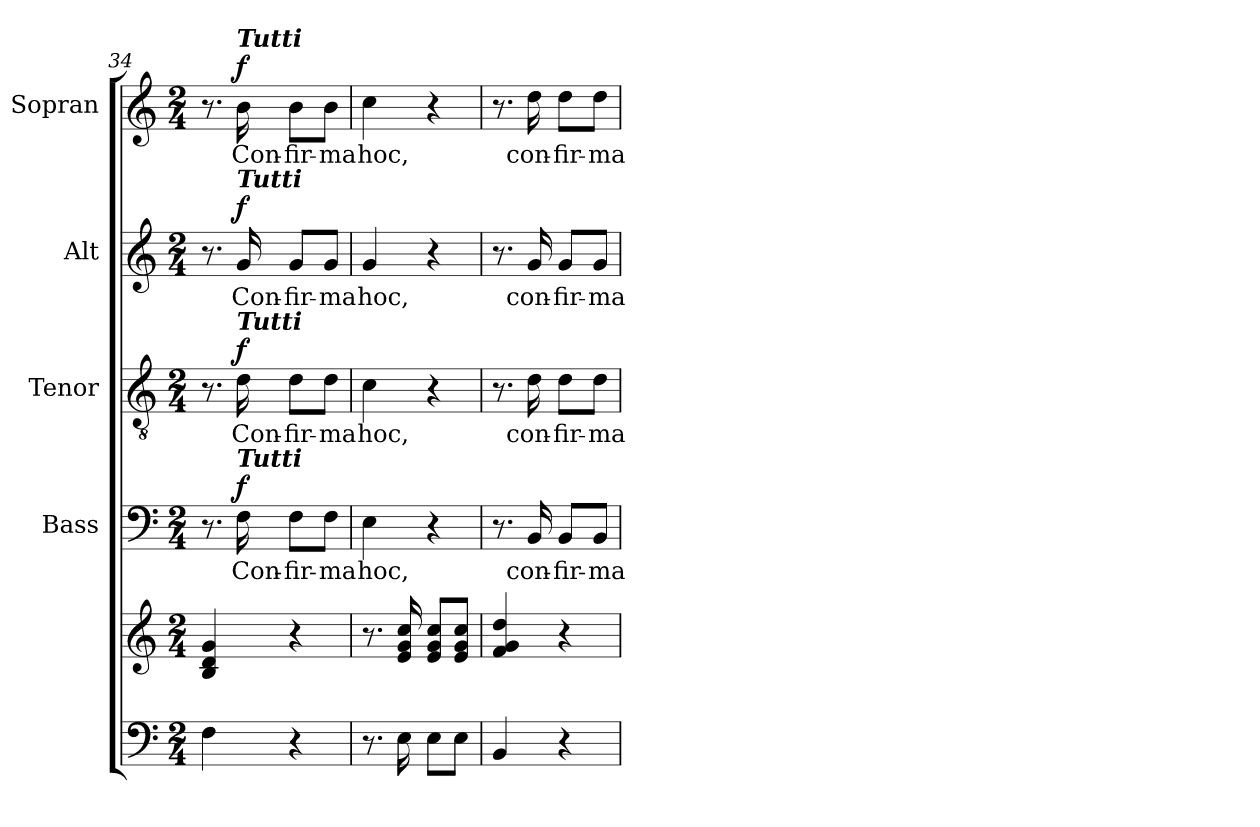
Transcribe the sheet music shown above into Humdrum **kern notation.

**kern	**kern	**kern	**text	**dynam	**kern	**text	**dynam	**kern	**text	**dynam	**kern	**text	**dynam
*part5	*part5	*part4	*part4	*part4	*part3	*part3	*part3	*part2	*part2	*part2	*part1	*part1	*part1
*staff6	*staff5	*staff4	*staff4	*staff4	*staff3	*staff3	*staff3	*staff2	*staff2	*staff2	*staff1	*staff1	*staff1
*	*	*I"Bass	*	*	*I"Tenor	*	*	*I"Alt	*	*	*I"Sopran	*	*
*	*	*I'B.	*	*	*I'T.	*	*	*I'A.	*	*	*I'S.	*	*
!!LO:LB:g=z
*clefF4	*clefG2	*clefF4	*	*	*clefGv2	*	*	*clefG2	*	*	*clefG2	*	*
*k[]	*k[]	*k[]	*	*	*k[]	*	*	*k[]	*	*	*k[]	*	*
*C:	*C:	*C:	*	*	*C:	*	*	*C:	*	*	*C:	*	*
*M2/4	*M2/4	*M2/4	*	*	*M2/4	*	*	*M2/4	*	*	*M2/4	*	*
=34	=34	=34	=34	=34	=34	=34	=34	=34	=34	=34	=34	=34	=34
4F\	4B/ 4d/ 4g/	8.r	.	.	8.r	.	.	8.r	.	.	8.r	.	.
!	!	!	!	!	!	!	!	!	!	!	!LO:TX:a:Bi:t=Tutti	!	!
!	!	!	!	!	!	!	!	!LO:TX:a:Bi:t=Tutti	!	!	!	!	!
!	!	!	!	!	!LO:TX:a:Bi:t=Tutti	!	!	!	!	!	!	!	!
!	!	!LO:TX:a:Bi:t=Tutti	!	!	!	!	!	!	!	!	!	!	!
!	!	!	!LO:LY:b	!LO:DY:a	!	!LO:LY:b	!LO:DY:a	!	!LO:LY:b	!LO:DY:a	!	!LO:LY:b	!LO:DY:a
.	.	16F\	Con-	f	16d\	Con-	f	16g/	Con-	f	16b\	Con-	f
!	!	!	!LO:LY:b	!	!	!LO:LY:b	!	!	!LO:LY:b	!	!	!LO:LY:b	!
4r	4r	8F\L	-fir-	.	8d\L	-fir-	.	8g/L	-fir-	.	8b\L	-fir-	.
!	!	!	!LO:LY:b	!	!	!LO:LY:b	!	!	!LO:LY:b	!	!	!LO:LY:b	!
.	.	8F\J	-ma	.	8d\J	-ma	.	8g/J	-ma	.	8b\J	-ma	.
=35	=35	=35	=35	=35	=35	=35	=35	=35	=35	=35	=35	=35	=35
!	!	!	!LO:LY:b	!	!	!LO:LY:b	!	!	!LO:LY:b	!	!	!LO:LY:b	!
8.r	8.r	4E\	hoc,	.	4c\	hoc,	.	4g/	hoc,	.	4cc\	hoc,	.
16E\	16e/ 16g/ 16cc/	.	.	.	.	.	.	.	.	.	.	.	.
8E\L	8e/ 8g/ 8cc/L	4r	.	.	4r	.	.	4r	.	.	4r	.	.
8E\J	8e/ 8g/ 8cc/J	.	.	.	.	.	.	.	.	.	.	.	.
=36	=36	=36	=36	=36	=36	=36	=36	=36	=36	=36	=36	=36	=36
4BB/	4f/ 4g/ 4dd/	8.r	.	.	8.r	.	.	8.r	.	.	8.r	.	.
!	!	!	!LO:LY:b	!	!	!LO:LY:b	!	!	!LO:LY:b	!	!	!LO:LY:b	!
.	.	16BB/	con-	.	16d\	con-	.	16g/	con-	.	16dd\	con-	.
!	!	!	!LO:LY:b	!	!	!LO:LY:b	!	!	!LO:LY:b	!	!	!LO:LY:b	!
4r	4r	8BB/L	-fir-	.	8d\L	-fir-	.	8g/L	-fir-	.	8dd\L	-fir-	.
!	!	!	!LO:LY:b	!	!	!LO:LY:b	!	!	!LO:LY:b	!	!	!LO:LY:b	!
.	.	8BB/J	-ma	.	8d\J	-ma	.	8g/J	-ma	.	8dd\J	-ma	.
=	=	=	=	=	=	=	=	=	=	=	=	=	=
*-	*-	*-	*-	*-	*-	*-	*-	*-	*-	*-	*-	*-	*-
